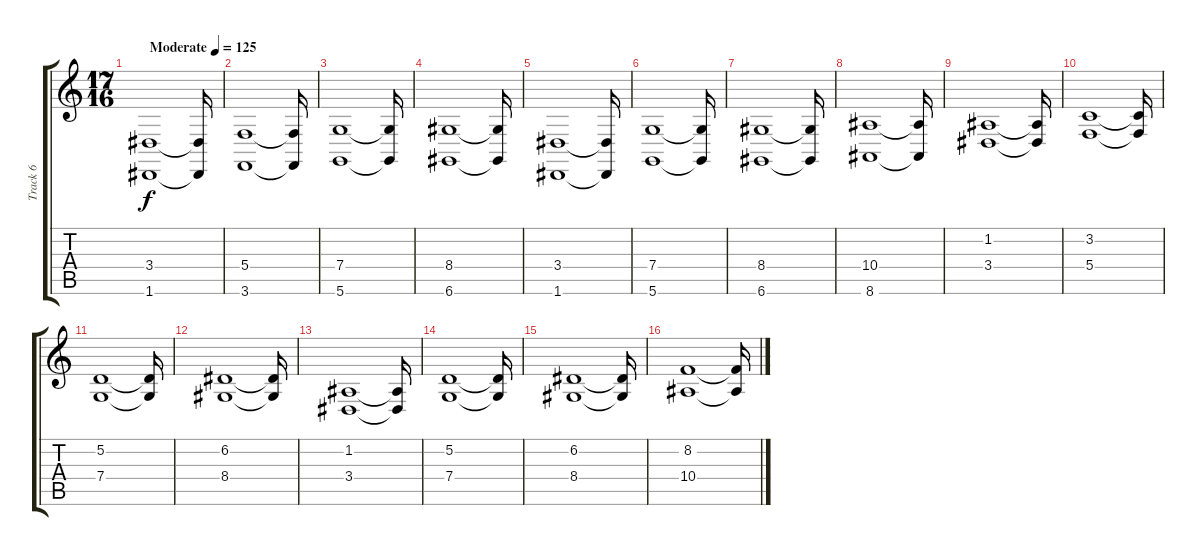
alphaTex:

\track ("Track 6" "Track 6") {instrument choiraahs}
\staff {score tabs}
\tuning (D4 A3 F3 C3 G2 D2) {hide}
\ts (17 16)
\tempo (125 "Moderate")
\clef g2
\ks c
(3.4 1.6).1{dy f instrument choiraahs} (3.4{t} 1.6{t}).16 |
(5.4 3.6).1 (5.4{t} 3.6{t}).16 |
(7.4 5.6).1 (7.4{t} 5.6{t}).16 |
(8.4 6.6).1 (8.4{t} 6.6{t}).16 |
(3.4 1.6).1 (3.4{t} 1.6{t}).16 |
(7.4 5.6).1 (7.4{t} 5.6{t}).16 |
(8.4 6.6).1 (8.4{t} 6.6{t}).16 |
(10.4 8.6).1 (10.4{t} 8.6{t}).16 |
(1.2 3.4).1 (1.2{t} 3.4{t}).16 |
(3.2 5.4).1 (3.2{t} 5.4{t}).16 |
(5.2 7.4).1 (5.2{t} 7.4{t}).16 |
(6.2 8.4).1 (6.2{t} 8.4{t}).16 |
(1.2 3.4).1 (1.2{t} 3.4{t}).16 |
(5.2 7.4).1 (5.2{t} 7.4{t}).16 |
(6.2 8.4).1 (6.2{t} 8.4{t}).16 |
(8.2 10.4).1 (8.2{t} 10.4{t}).16
